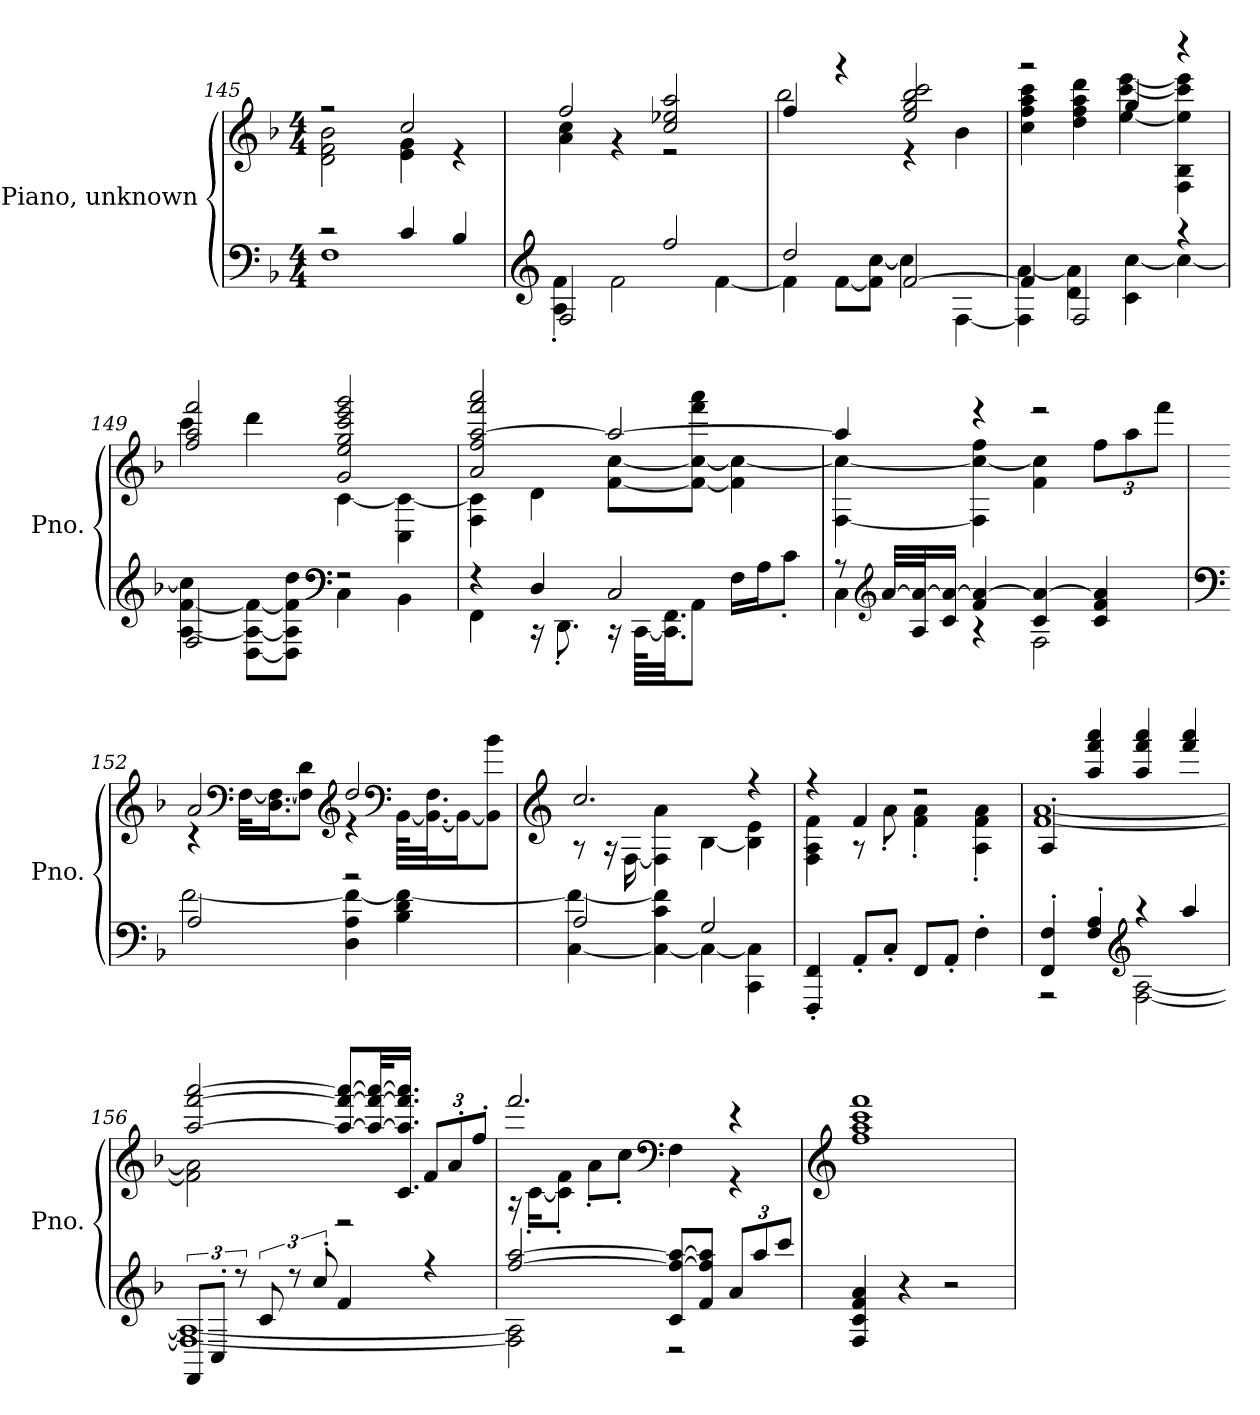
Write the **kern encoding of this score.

**kern	**kern
*part1	*part1
*staff2	*staff1
*I"Piano, unknown	*
*I'Pno.	*
*clefF4	*clefG2
*k[b-]	*k[b-]
*M4/4	*M4/4
=145	=145
*^	*^
2r	1F	2r	2d\ 2f\ 2b-\
4c/	.	2cc/	4e\ 4g\
4B-/	.	.	4r
=146	=146	=146	=146
*clefG2	*	*	*
2F/	4A\' 4f\'	2ff/	4a\ 4cc\
.	2f\	.	4r
2ff/	.	2cc/ 2ee-X/ 2aa/	2r
.	[4f\	.	.
!!LO:LB:g=z	!!
=147	=147	=147	=147
2dd/	4f\]	4ff/	2bb-\
.	[8f\L	4r	.
.	8f\] [8cc\J	.	.
[2f/	4cc\]	2ee/ 2gg/ 2bb-/ 2ccc/	4r
.	[4F\	.	4b-\
=148	=148	=148	=148
4f/]	4F\] [4a\	2r	4cc\ 4ff\ 4aa\ 4ccc\
2F/	4d\ 4a\]	.	4dd\ 4ff\ 4aa\ 4ddd\
.	4c\ [4cc\	4gg/	[4ee\ [4ccc\ [4eee\
4r	4cc\_	4r	4F\ 4B-\ 4ee\] 4ccc\] 4eee\]
=149	=149	=149	=149
2F/	[4A\ [4f\ 4cc\]	2ff/ 2aa/ 2fff/	4ccc\
.	[8D\ 8A\_ 8f\_L	.	4ddd\
.	8D\] 8A\] 8f\] 8dd\J	.	.
*clefF4	*	*	*
2r	4C\	2g/ 2ee/ 2gg/ 2ccc/ 2eee/ 2ggg/	[4c\
.	4BB-\	.	4C\ 4c\_
=150	=150	=150	=150
4r	4FF\	2a/ 2ff/ [2aa/ 2fff/ 2aaa/	4F\ 4c\]
4D/	16r	.	4d\
.	8.DD'\	.	.
2C/	16r	2aa/_	[8f\ [8cc\L
.	[64CC\KLLL	.	.
.	32.CC\] 32.FF\JJ	.	.
.	8AA\J	.	8f\_ 8cc\_ 8fff\ 8aaa\J
.	16F\LL	.	4f\] 4cc\_
.	16A\J	.	.
.	8c'\J	.	.
!!LO:LB:g=z	!!
=151	=151	=151	=151
8r	4C\	4aa/]	[4F\ 4cc\_
*clefG2	*	*	*
[32a/LLL	.	.	.
32A/ 32a/_J	.	.	.
16c/ 16a/_JJ	.	.	.
4f/ 4a/_	4r	4r	4F\] 4cc\_ 4ff\
4c/ 4a/_	2F\	2r	4f\ 4cc\]
*	*	*	*Xbrackettup
4c/ 4f/ 4a/]	.	.	12ff\L
.	.	.	12aa\
.	.	.	12fff\J
=152	=152	=152	=152
*clefF4	*	*	*
2A/	[2f\	2a/	4r
*	*	*clefF4	*
.	.	.	[32F\KLL
.	.	.	16.D\ 16.F\_J
.	.	.	8F\] 8d\J
*	*	*clefG2	*
2r	4D\ 4A\ 4f\_	2dd/	4r
*	*	*clefF4	*
.	4B-\ 4d\ 4f\_	.	[64BB-\KLLL
.	.	.	32.BB-\_ 32.F\J
.	.	.	16BB-\J_
.	.	.	8BB-\] 8b-\J
=153	=153	=153	=153
*	*	*clefG2	*
2A/	[4C\ 4f\_	2.cc/	8r
.	.	.	16r
.	.	.	[16F\
.	4C\_ 4c\ 4f\]	.	4F\] 4a\
2G/	4C\_	.	[4B-\
.	4CC\ 4C\]	4r	4B-\] 4e\
*v	*v	*	*
!!LO:LB:g=z	!!
=154	=154	=154
4FFF/' 4FF/'	4r	4F\ 4A\ 4f\
8AA'/L	4f/	8r
8C'/J	.	8a'\
8FF/L	2r	4f\' 4a\'
8AA'/J	.	.
4F'\	.	4A\' 4f\' 4a\'
=155	=155	=155
*^	*	*
4FF/' 4F/'	2r	4A'/	[1f [1a
4F/' 4A/'	.	4aa/ 4fff/ 4aaa/	.
*clefG2	*	*	*
4r	[2F\ [2A\	4aa/ 4fff/ 4aaa/	.
4aa/	.	4fff/ 4aaa/	.
=156	=156	=156	=156
12FF/L	1F_ 1A_	[2aa/ [2fff/ [2aaa/	2f\] 2a\]
12C'/J	.	.	.
12r	.	.	.
12c/	.	.	.
12r	.	.	.
12cc'/	.	.	.
4f/	.	8aa/_ 8fff/_ 8aaa/_L	2r
.	.	32aa/_ 32fff/_ 32aaa/_KL	.
.	.	16.c/ 16.aa/] 16.fff/] 16.aaa/]JJ	.
4r	.	12f/L	.
.	.	12a'/	.
.	.	12ff'/J	.
=157	=157	=157	=157
[2ff/ [2aa/	2F\] 2A\]	2.fff/	16r
.	.	.	[16c'\KL
.	.	.	8c\]' 8f\'J
.	.	.	8a'\L
.	.	.	8cc'\J
*	*	*clefF4	*
8c/ 8ff/_ 8aa/_L	2r	.	4F\
8f/ 8ff/] 8aa/]J	.	.	.
*Xbrackettup	*	*	*
12a/L	.	4r	4r
12aa/	.	.	.
12ccc/J	.	.	.
*v	*v	*	*
*	*v	*v
!!LO:PB:g=z
=158	=158
*	*clefG2
4F/ 4c/ 4f/ 4a/	1ff 1aa 1ccc 1fff
4r	.
2r	.
=	=
*-	*-
